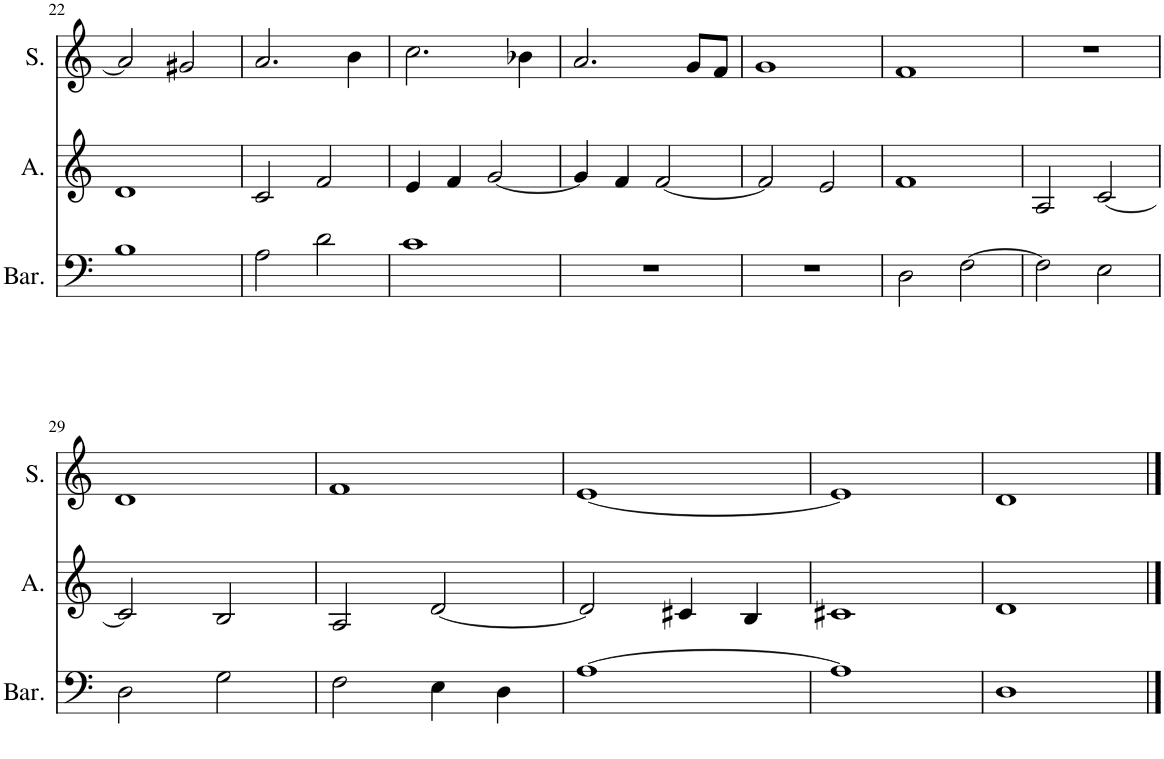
**kern	**kern	**kern
*part3	*part2	*part1
*staff3	*staff2	*staff1
*I"Baritone	*I"Alto	*I"Soprano
*I'Bar.	*I'A.	*I'S.
!!LO:PB:g=z
*clefF4	*clefG2	*clefG2
*k[]	*k[]	*k[]
*M4/4	*M4/4	*M4/4
=22	=22	=22
1B	1d	2a/]
.	.	2g#X/
=23	=23	=23
2A\	2c/	2.a/
2d\	2f/	.
.	.	4b\
=24	=24	=24
1c	4e/	2.cc\
.	4f/	.
.	[2g/	.
.	.	4b-X\
=25	=25	=25
1r	4g/]	2.a/
.	4f/	.
.	[2f/	.
.	.	8g/L
.	.	8f/J
=26	=26	=26
1r	2f/]	1g
.	2e/	.
=27	=27	=27
2D\	1f	1f
[2F\	.	.
=28	=28	=28
2F\]	2A/	1r
2E\	[2c/	.
!!LO:LB:g=z
=29	=29	=29
2D\	2c/]	1d
2G\	2B/	.
=30	=30	=30
2F\	2A/	1f
4E\	[2d/	.
4D\	.	.
=31	=31	=31
[1A	2d/]	[1e
.	4c#X/	.
.	4B/	.
=32	=32	=32
1A]	1c#X	1e]
=33	=33	=33
1D	1d	1d
==	==	==
*-	*-	*-
